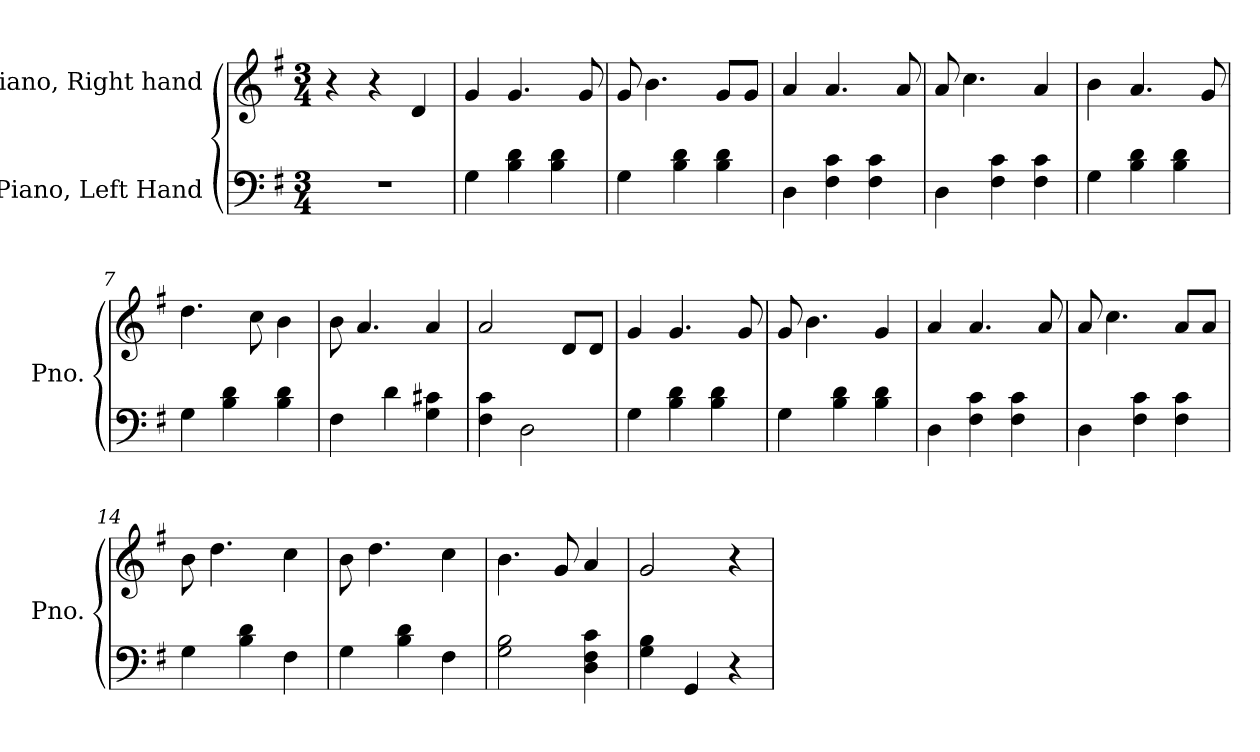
**kern	**kern
*part2	*part1
*staff2	*staff1
*I"Piano, Left Hand	*I"Piano, Right hand
*I'Pno.	*I'Pno.
*clefF4	*clefG2
*k[f#]	*k[f#]
*M3/4	*M3/4
*MM130	*MM130
=1	=1
2.r	4r
.	4r
.	4d/
=2	=2
4G\	4g/
4B\ 4d\	4.g/
4B\ 4d\	.
.	8g/
=3	=3
4G\	8g/
.	4.b\
4B\ 4d\	.
4B\ 4d\	8g/L
.	8g/J
=4	=4
4D\	4a/
4F#\ 4c\	4.a/
4F#\ 4c\	.
.	8a/
=5	=5
4D\	8a/
.	4.cc\
4F#\ 4c\	.
4F#\ 4c\	4a/
=6	=6
4G\	4b\
4B\ 4d\	4.a/
4B\ 4d\	.
.	8g/
=7	=7
4G\	4.dd\
4B\ 4d\	.
.	8cc\
4B\ 4d\	4b\
!!LO:LB:g=z
=8	=8
4F#\	8b\
.	4.a/
4d\	.
4G\ 4c#X\	4a/
=9	=9
4F#\ 4c\	2a/
2D\	.
.	8d/L
.	8d/J
=10	=10
4G\	4g/
4B\ 4d\	4.g/
4B\ 4d\	.
.	8g/
=11	=11
4G\	8g/
.	4.b\
4B\ 4d\	.
4B\ 4d\	4g/
=12	=12
4D\	4a/
4F#\ 4c\	4.a/
4F#\ 4c\	.
.	8a/
=13	=13
4D\	8a/
.	4.cc\
4F#\ 4c\	.
4F#\ 4c\	8a/L
.	8a/J
=14	=14
4G\	8b\
.	4.dd\
4B\ 4d\	.
4F#\	4cc\
=15	=15
4G\	8b\
.	4.dd\
4B\ 4d\	.
4F#\	4cc\
!!LO:LB:g=z
=16	=16
2G\ 2B\	4.b\
.	8g/
4D\ 4F#\ 4c\	4a/
=17	=17
4G\ 4B\	2g/
4GG/	.
4r	4r
=	=
*-	*-
